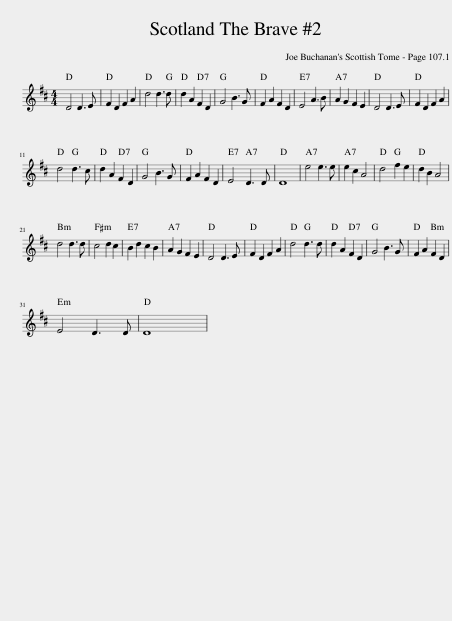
X:1
L:1/8
M:4/4
I:linebreak $
K:D
V:1 treble
V:1
 D4 D3 E | F2 D2 F2 A2 | d4 d3 d | d2 A2 F2 D2 | G4 B3 G | %5
 F2 A2 F2 D2 | E4 A3 B | A2 G2 F2 E2 | D4 D3 E | F2 D2 F2 A2 |$ %10
 d4 d3 c | d2 A2 F2 D2 | G4 B3 G | F2 A2 F2 D2 | E4 D3 D | %15
 D8 | e4 e3 e | e2 c2 A4 | d4 f2 e2 | d2 B2 A4 |$ %20
 d4 d3 d | c4 d2 c2 | B2 d2 c2 B2 | A2 G2 F2 E2 | D4 D3 E | %25
 F2 D2 F2 A2 | d4 d3 d | d2 A2 F2 D2 | G4 B3 G | F2 A2 F2 D2 |$ %30
 E4 D3 D | D8 | %32
